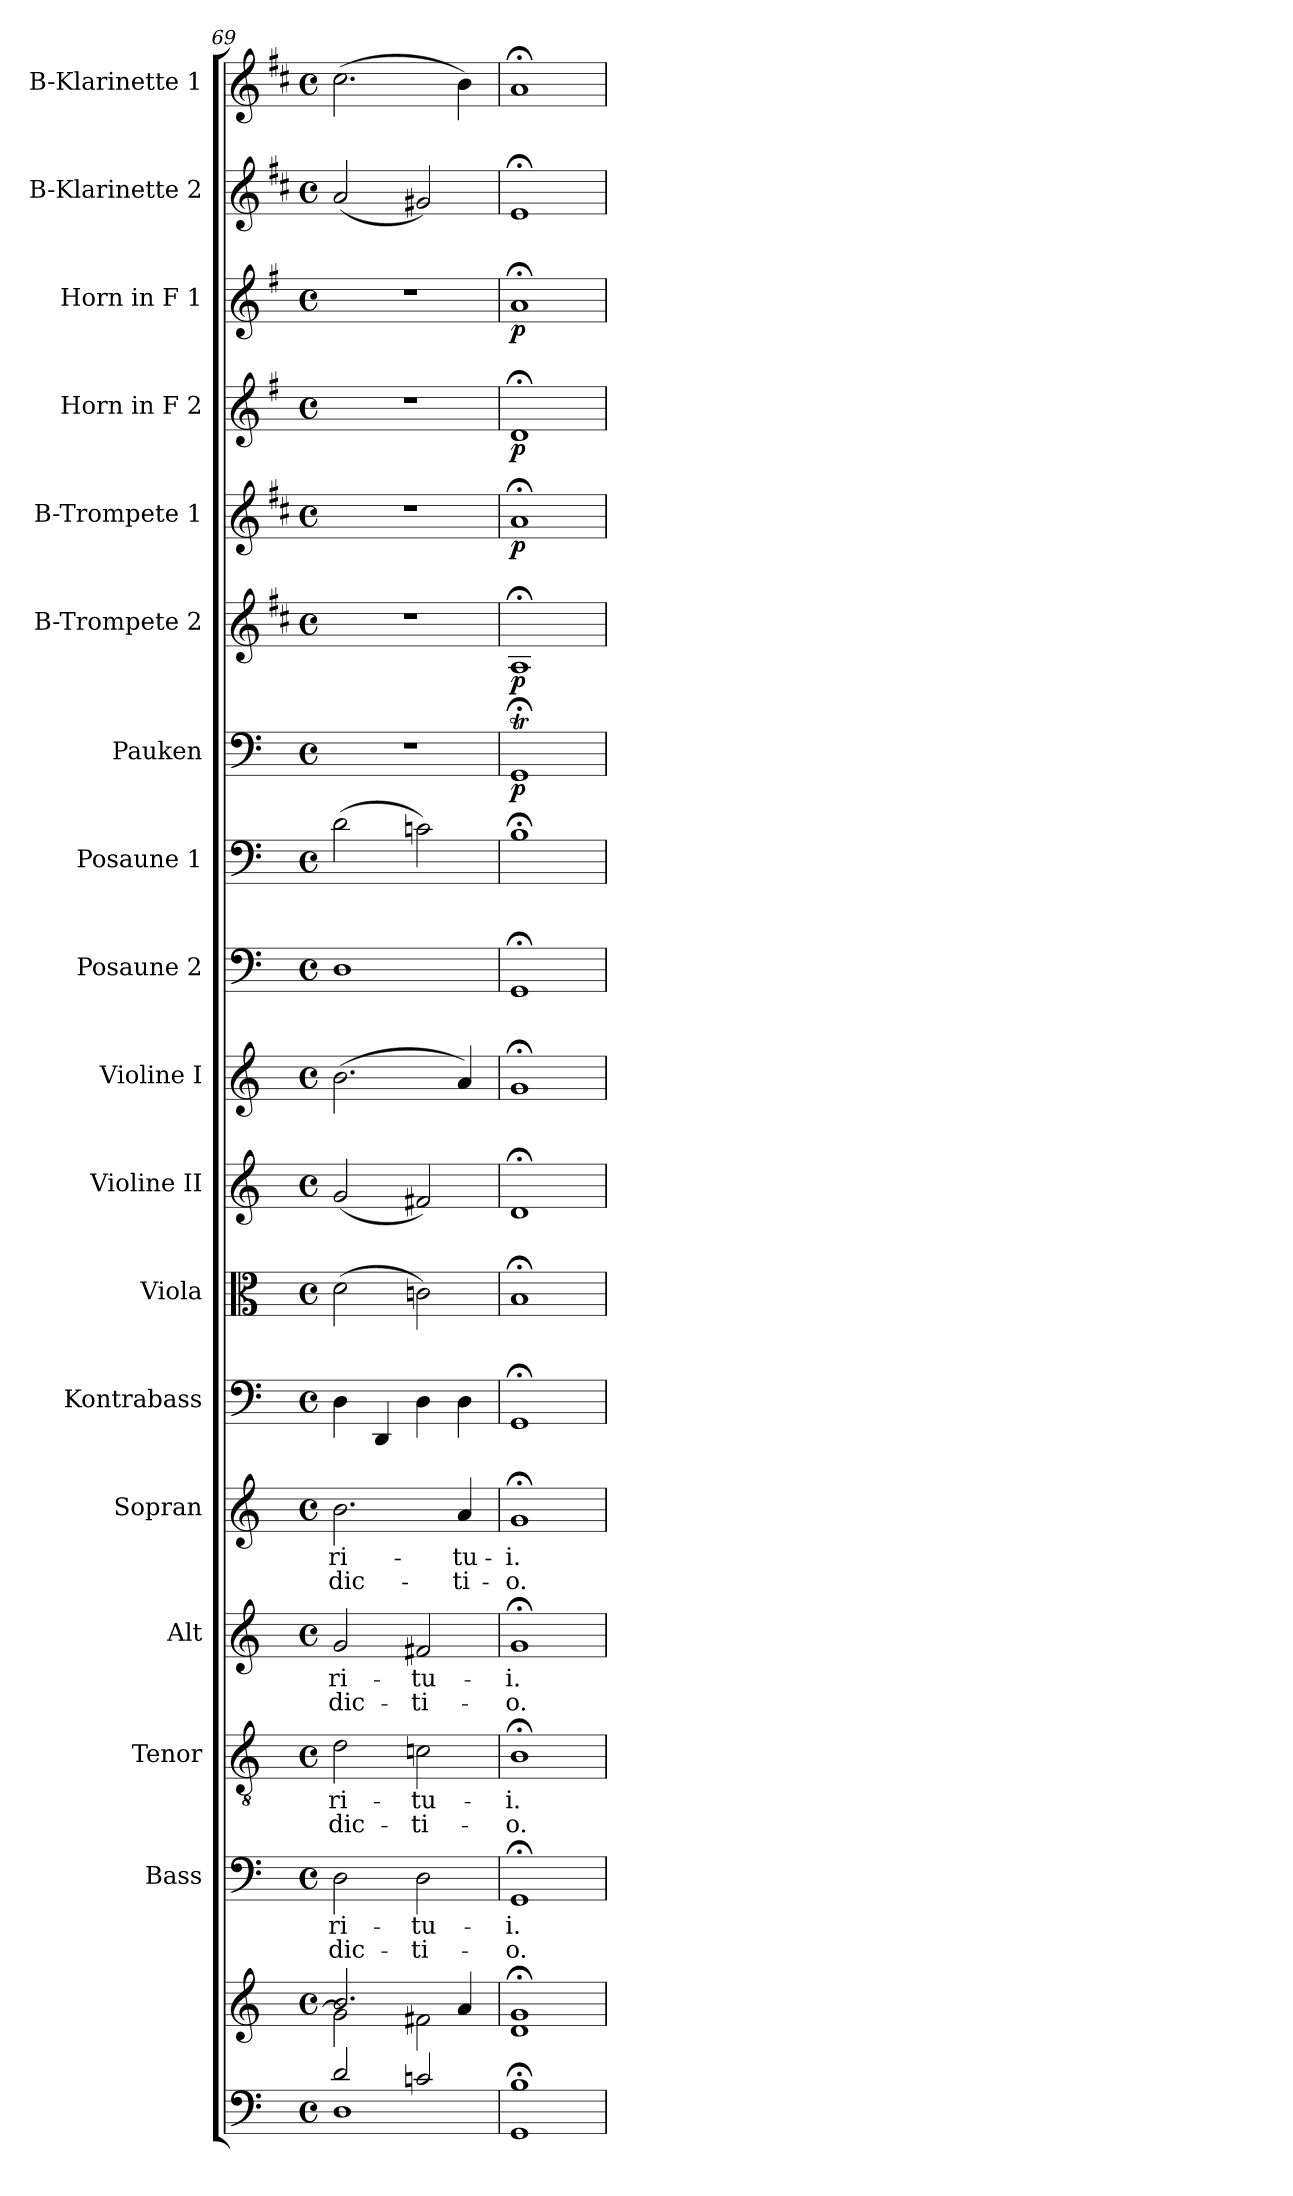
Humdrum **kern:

**kern	**kern	**kern	**text	**text	**kern	**text	**text	**kern	**text	**text	**kern	**text	**text	**kern	**kern	**kern	**kern	**kern	**kern	**kern	**dynam	**kern	**dynam	**kern	**dynam	**kern	**dynam	**kern	**dynam	**kern	**kern
*part18	*part18	*part17	*part17	*part17	*part16	*part16	*part16	*part15	*part15	*part15	*part14	*part14	*part14	*part13	*part12	*part11	*part10	*part9	*part8	*part7	*part7	*part6	*part6	*part5	*part5	*part4	*part4	*part3	*part3	*part2	*part1
*staff19	*staff18	*staff17	*staff17	*staff17	*staff16	*staff16	*staff16	*staff15	*staff15	*staff15	*staff14	*staff14	*staff14	*staff13	*staff12	*staff11	*staff10	*staff9	*staff8	*staff7	*staff7	*staff6	*staff6	*staff5	*staff5	*staff4	*staff4	*staff3	*staff3	*staff2	*staff1
*	*	*I"Bass	*	*	*I"Tenor	*	*	*I"Alt	*	*	*I"Sopran	*	*	*I"Kontrabass	*I"Viola	*I"Violine II	*I"Violine I	*I"Posaune 2	*I"Posaune 1	*I"Pauken	*	*I"B-Trompete 2	*	*I"B-Trompete 1	*	*I"Horn in F 2	*	*I"Horn in F 1	*	*I"B-Klarinette 2	*I"B-Klarinette 1
*	*	*I'B.	*	*	*I'T.	*	*	*I'A.	*	*	*I'S.	*	*	*I'Kb.	*I'Vla.	*I'Vl. II	*I'Vl. I	*I'Pos. 2	*I'Pos. 1	*I'Pk.	*	*I'B Trp. 2	*	*I'B Trp. 1	*	*	*	*	*	*I'Kl. 2	*I'Kl. 1
*clefF4	*clefG2	*clefF4	*	*	*clefGv2	*	*	*clefG2	*	*	*clefG2	*	*	*clefF4	*clefC3	*clefG2	*clefG2	*clefF4	*clefF4	*clefF4	*	*clefG2	*	*clefG2	*	*clefG2	*	*clefG2	*	*clefG2	*clefG2
*	*	*	*	*	*	*	*	*	*	*	*	*	*	*ITrd7c12	*	*	*	*	*	*	*	*ITrd1c2	*	*ITrd1c2	*	*ITrd4c7	*	*ITrd4c7	*	*ITrd1c2	*ITrd1c2
*k[]	*k[]	*k[]	*	*	*k[]	*	*	*k[]	*	*	*k[]	*	*	*k[]	*k[]	*k[]	*k[]	*k[]	*k[]	*k[]	*	*k[]	*	*k[]	*	*k[]	*	*k[]	*	*k[]	*k[]
*C:	*C:	*C:	*	*	*C:	*	*	*C:	*	*	*C:	*	*	*C:	*C:	*C:	*C:	*C:	*C:	*C:	*	*C:	*	*C:	*	*C:	*	*C:	*	*C:	*C:
*M4/4	*M4/4	*M4/4	*	*	*M4/4	*	*	*M4/4	*	*	*M4/4	*	*	*M4/4	*M4/4	*M4/4	*M4/4	*M4/4	*M4/4	*M4/4	*	*M4/4	*	*M4/4	*	*M4/4	*	*M4/4	*	*M4/4	*M4/4
*met(c)	*met(c)	*met(c)	*	*	*met(c)	*	*	*met(c)	*	*	*met(c)	*	*	*met(c)	*met(c)	*met(c)	*met(c)	*met(c)	*met(c)	*met(c)	*	*met(c)	*	*met(c)	*	*met(c)	*	*met(c)	*	*met(c)	*met(c)
=69	=69	=69	=69	=69	=69	=69	=69	=69	=69	=69	=69	=69	=69	=69	=69	=69	=69	=69	=69	=69	=69	=69	=69	=69	=69	=69	=69	=69	=69	=69	=69
*^	*^	*	*	*	*	*	*	*	*	*	*	*	*	*	*	*	*	*	*	*	*	*	*	*	*	*	*	*	*	*	*
!	!	!	!	!	!LO:LY:b	!LO:LY:b	!	!LO:LY:b	!LO:LY:b	!	!LO:LY:b	!LO:LY:b	!	!LO:LY:b	!LO:LY:b	!	!	!	!	!	!	!	!	!	!	!	!	!	!	!	!	!	!
2d/	1D	2.b/	2g\]	2D\	ri-	-dic-	2d\	ri-	-dic-	2g/	ri-	-dic-	2.b\	ri-	-dic-	4DD\	(>2d\	(<2g/	(>2.b\	1D	(>2d\	1r	.	1r	.	1r	.	1r	.	1r	.	(<2g/	(>2.b\
.	.	.	.	.	.	.	.	.	.	.	.	.	.	.	.	4DDD/	.	.	.	.	.	.	.	.	.	.	.	.	.	.	.	.	.
!	!	!	!	!	!LO:LY:b	!LO:LY:b	!	!LO:LY:b	!LO:LY:b	!	!LO:LY:b	!LO:LY:b	!	!	!	!	!	!	!	!	!	!	!	!	!	!	!	!	!	!	!	!	!
2cn/	.	.	2f#X\	2D\	-tu-	-ti-	2cn\	-tu-	-ti-	2f#X/	-tu-	-ti-	.	.	.	4DD\	2cn\)	2f#X/)	.	.	2cn\)	.	.	.	.	.	.	.	.	.	.	2f#X/)	.
!	!	!	!	!	!	!	!	!	!	!	!	!	!	!LO:LY:b	!LO:LY:b	!	!	!	!	!	!	!	!	!	!	!	!	!	!	!	!	!	!
.	.	4a/	.	.	.	.	.	.	.	.	.	.	4a/	-tu-	-ti-	4DD\	.	.	4a/)	.	.	.	.	.	.	.	.	.	.	.	.	.	4a\)
=70	=70	=70	=70	=70	=70	=70	=70	=70	=70	=70	=70	=70	=70	=70	=70	=70	=70	=70	=70	=70	=70	=70	=70	=70	=70	=70	=70	=70	=70	=70	=70	=70	=70
!	!	!	!	!	!LO:LY:b	!LO:LY:b	!	!LO:LY:b	!LO:LY:b	!	!LO:LY:b	!LO:LY:b	!	!LO:LY:b	!LO:LY:b	!	!	!	!	!	!	!	!LO:DY:b	!	!LO:DY:b	!	!LO:DY:b	!	!LO:DY:b	!	!LO:DY:b	!	!
1B;<	1GG	1g;<	1d	1GG;<	-i.	-o.	1B;<	-i.	-o.	1g;<	-i.	-o.	1g;<	-i.	-o.	1GGG;<	1B;<	1d;<	1g;<	1GG;<	1B;<	1GG;<T	p	1G;<	p	1g;<	p	1G;<	p	1d;<	p	1d;<	1g;<
*v	*v	*	*	*	*	*	*	*	*	*	*	*	*	*	*	*	*	*	*	*	*	*	*	*	*	*	*	*	*	*	*	*	*
*	*v	*v	*	*	*	*	*	*	*	*	*	*	*	*	*	*	*	*	*	*	*	*	*	*	*	*	*	*	*	*	*	*
=	=	=	=	=	=	=	=	=	=	=	=	=	=	=	=	=	=	=	=	=	=	=	=	=	=	=	=	=	=	=	=
*-	*-	*-	*-	*-	*-	*-	*-	*-	*-	*-	*-	*-	*-	*-	*-	*-	*-	*-	*-	*-	*-	*-	*-	*-	*-	*-	*-	*-	*-	*-	*-
